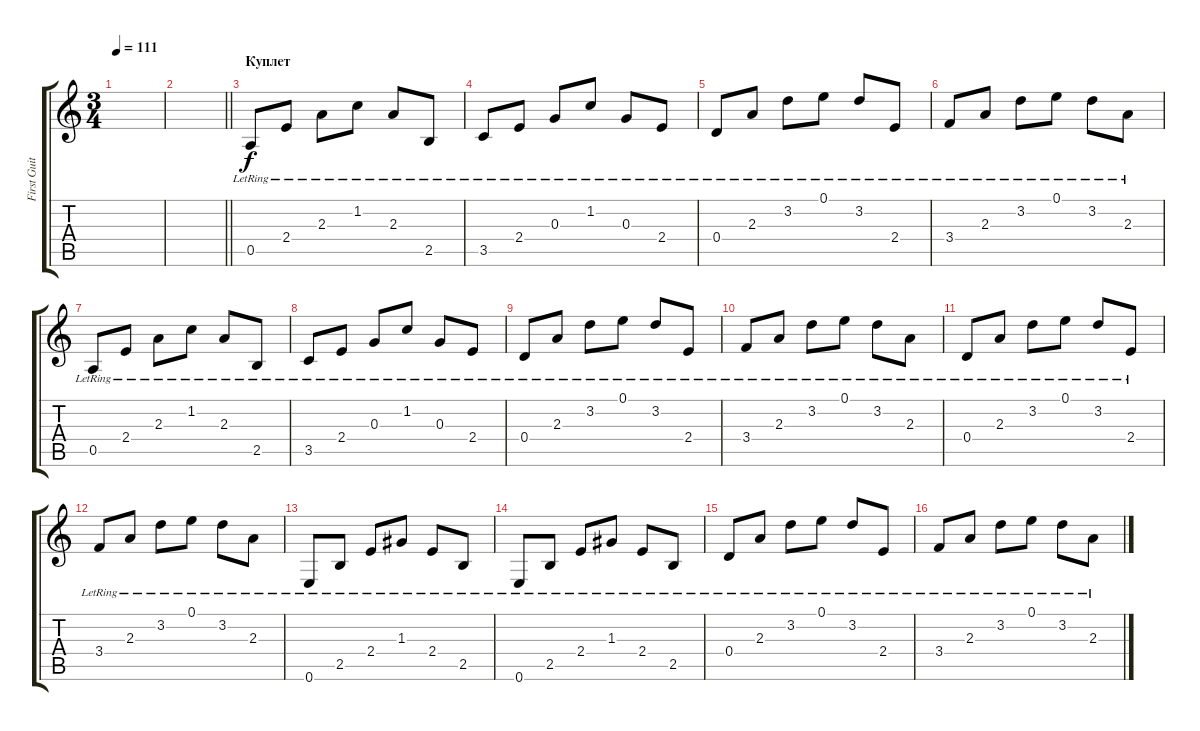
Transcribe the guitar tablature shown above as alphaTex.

\track ("First Guitar" "First Guit") {instrument acousticguitarsteel}
\staff {score tabs}
\tuning (E4 B3 G3 D3 A2 E2) {hide}
\ts (3 4)
\tempo 111
\clef g2
\ks c
|
\barLineRight lightlight
|
\section ("" "Куплет")
0.5{lr}.8 2.4{lr}.8 2.3{lr}.8 1.2{lr}.8 2.3{lr}.8 2.5{lr}.8 |
3.5{lr}.8 2.4{lr}.8 0.3{lr}.8 1.2{lr}.8 0.3{lr}.8 2.4{lr}.8 |
0.4{lr}.8 2.3{lr}.8 3.2{lr}.8 0.1{lr}.8 3.2{lr}.8 2.4{lr}.8 |
3.4{lr}.8 2.3{lr}.8 3.2{lr}.8 0.1{lr}.8 3.2{lr}.8 2.3{lr}.8 |
0.5{lr}.8 2.4{lr}.8 2.3{lr}.8 1.2{lr}.8 2.3{lr}.8 2.5{lr}.8 |
3.5{lr}.8 2.4{lr}.8 0.3{lr}.8 1.2{lr}.8 0.3{lr}.8 2.4{lr}.8 |
0.4{lr}.8 2.3{lr}.8 3.2{lr}.8 0.1{lr}.8 3.2{lr}.8 2.4{lr}.8 |
3.4{lr}.8 2.3{lr}.8 3.2{lr}.8 0.1{lr}.8 3.2{lr}.8 2.3{lr}.8 |
0.4{lr}.8 2.3{lr}.8 3.2{lr}.8 0.1{lr}.8 3.2{lr}.8 2.4{lr}.8 |
3.4{lr}.8 2.3{lr}.8 3.2{lr}.8 0.1{lr}.8 3.2{lr}.8 2.3{lr}.8 |
0.6{lr}.8 2.5{lr}.8 2.4{lr}.8 1.3{lr}.8 2.4{lr}.8 2.5{lr}.8 |
0.6{lr}.8 2.5{lr}.8 2.4{lr}.8 1.3{lr}.8 2.4{lr}.8 2.5{lr}.8 |
0.4{lr}.8 2.3{lr}.8 3.2{lr}.8 0.1{lr}.8 3.2{lr}.8 2.4{lr}.8 |
3.4{lr}.8 2.3{lr}.8 3.2{lr}.8 0.1{lr}.8 3.2{lr}.8 2.3{lr}.8
